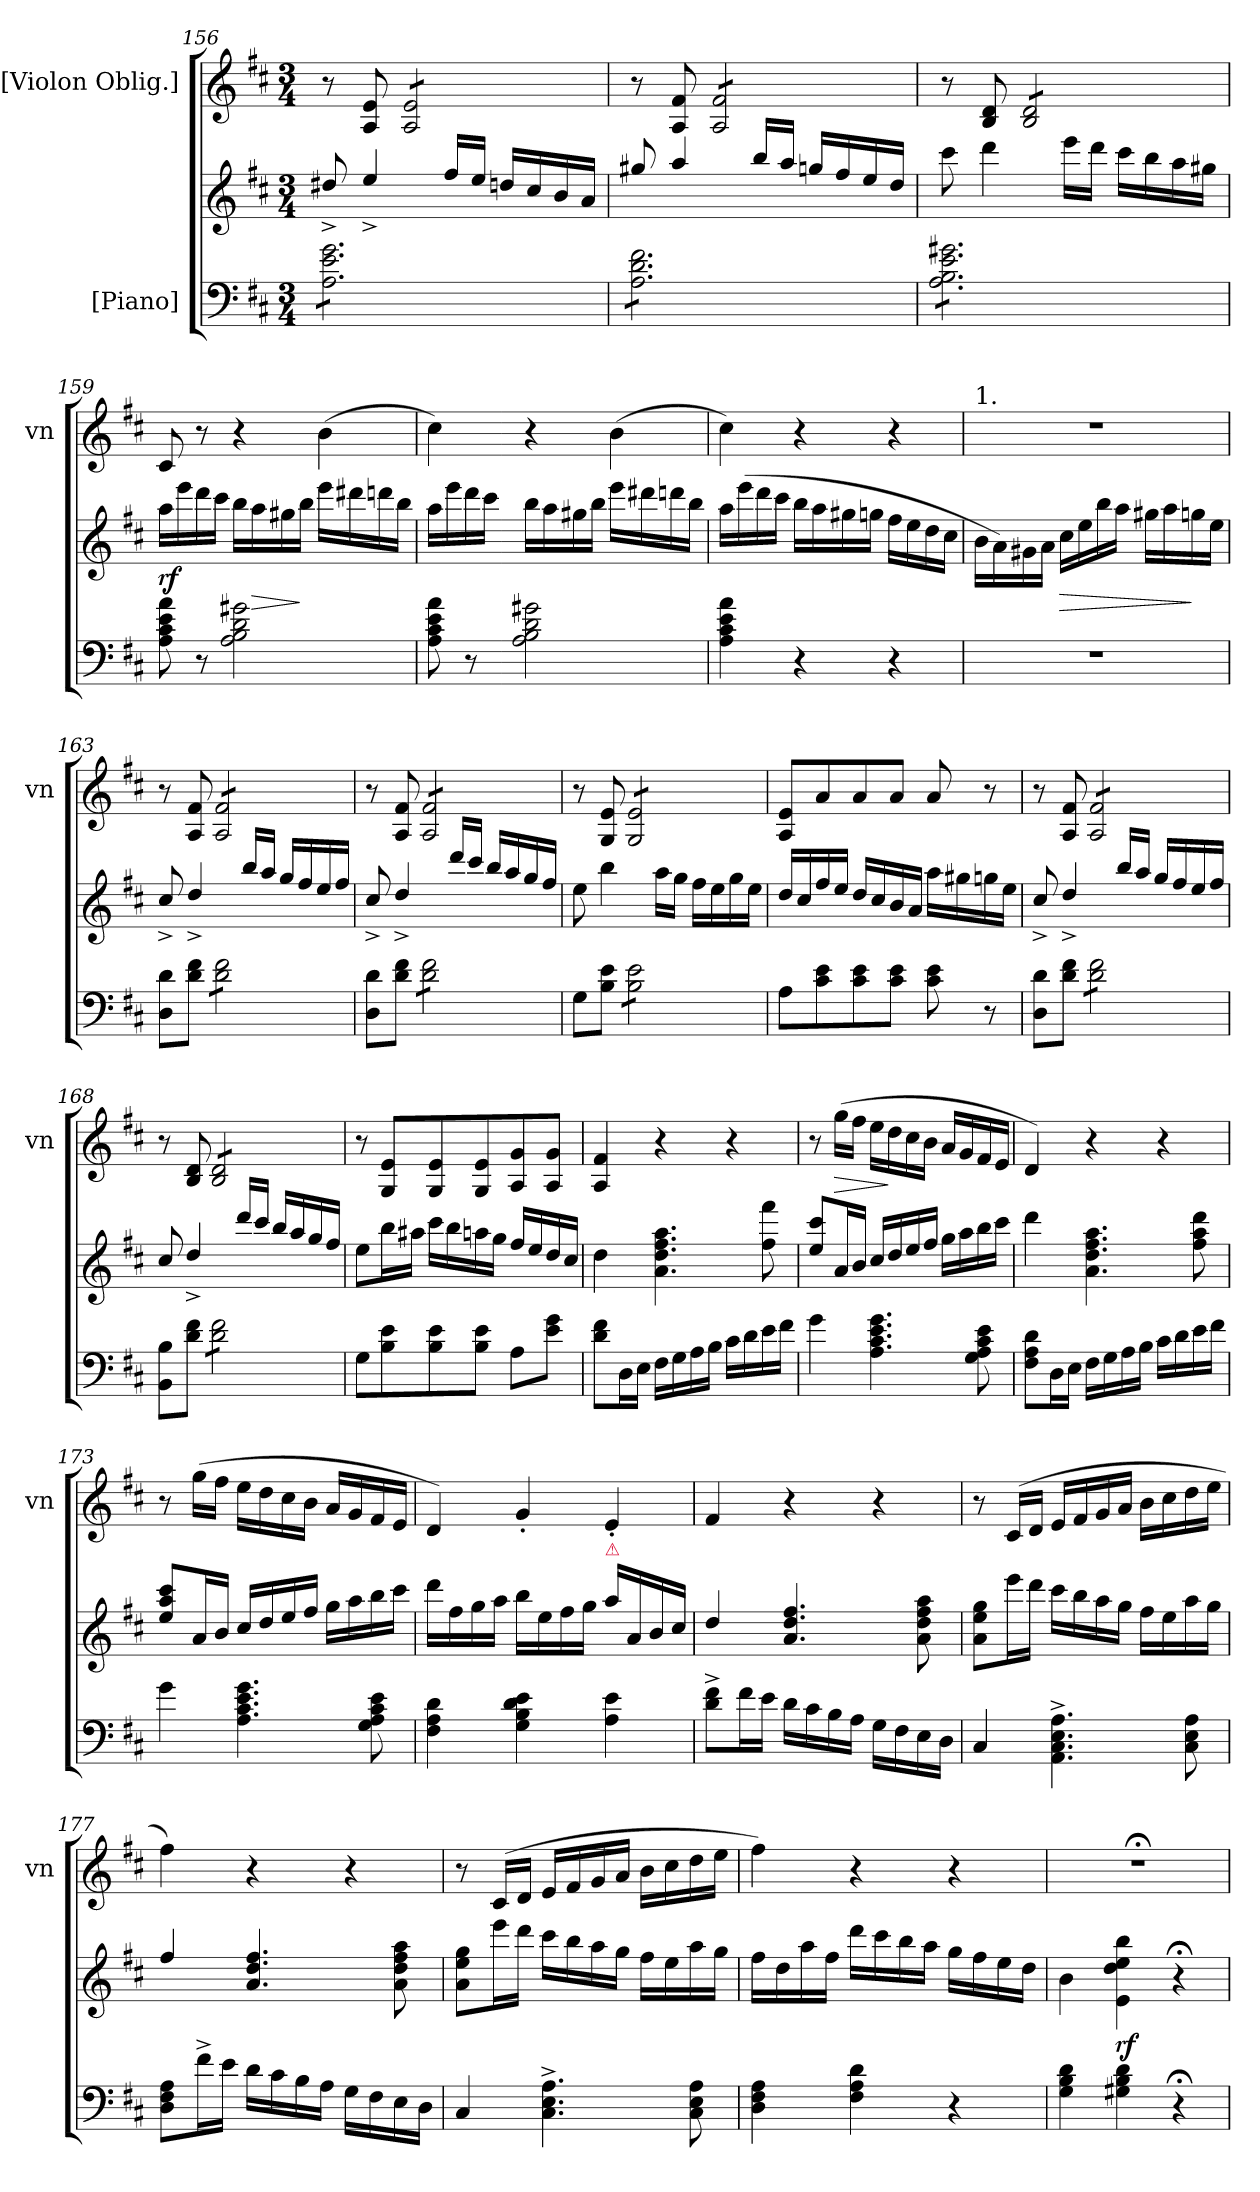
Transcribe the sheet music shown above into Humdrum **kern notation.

**kern	**kern	**dynam	**kern	**dynam
*part2	*part2	*part2	*part1	*part1
*staff3	*staff2	*staff2/3	*staff1	*staff1
*I"[Piano]	*	*	*I"[Violon Oblig.]	*
*	*	*	*I'vn	*
*clefF4	*clefG2	*	*clefG2	*
*k[f#c#]	*k[f#c#]	*	*k[f#c#]	*
*M3/4	*M3/4	*	*M3/4	*
=156	=156	=156	=156	=156
*tremolo	*	*	*	*
8A\ 8e\ 8g\L	8dd#X^>/	.	8r	po
8A\ 8e\ 8g\	4ee^>/	.	8A/ 8e/	.
*	*	*	*tremolo	*
8A\ 8e\ 8g\	.	.	8A/ 8e/L	.
8A\ 8e\ 8g\	16ff#/LL	.	8A/ 8e/	.
.	16ee/JJ	.	.	.
8A\ 8e\ 8g\	16ddn/LL	.	8A/ 8e/	.
.	16cc#/	.	.	.
8A\ 8e\ 8g\J	16b/	.	8A/ 8e/J	.
*	*	*	*Xtremolo	*
.	16a/JJ	.	.	.
=157	=157	=157	=157	=157
8A\ 8d\ 8f#\L	8gg#X/	.	8r	.
8A\ 8d\ 8f#\	4aa/	.	8A/ 8f#/	.
*	*	*	*tremolo	*
8A\ 8d\ 8f#\	.	.	8A/ 8f#/L	.
8A\ 8d\ 8f#\	16bb/LL	.	8A/ 8f#/	.
.	16aa/JJ	.	.	.
8A\ 8d\ 8f#\	16ggn/LL	.	8A/ 8f#/	.
.	16ff#/	.	.	.
8A\ 8d\ 8f#\J	16ee/	.	8A/ 8f#/J	.
*	*	*	*Xtremolo	*
.	16dd/JJ	.	.	.
=158	=158	=158	=158	=158
8A\ 8B\ 8e\ 8g#X\L	8ccc#\	.	8r	.
8A\ 8B\ 8e\ 8g#X\	4ddd\	.	8B/ 8d/	.
*	*	*	*tremolo	*
8A\ 8B\ 8e\ 8g#X\	.	.	8B/ 8d/L	.
8A\ 8B\ 8e\ 8g#X\	16eee\LL	.	8B/ 8d/	.
.	16ddd\JJ	.	.	.
8A\ 8B\ 8e\ 8g#X\	16ccc#\LL	.	8B/ 8d/	.
.	16bb\	.	.	.
8A\ 8B\ 8e\ 8g#X\J	16aa\	.	8B/ 8d/J	.
*	*	*	*Xtremolo	*
*Xtremolo	*	*	*	*
.	16gg#X\JJ	.	.	.
=159	=159	=159	=159	=159
8A\ 8c#\ 8e\ 8a\	16aa\LL	rf	8c#/	.
.	16eee\	.	.	.
8r	16ddd\	.	8r	.
.	16ccc#\JJ	.	.	.
2A\ 2B\ 2d\ 2g#X\	16bb\LL	.	4r	.
.	16aa\	>	.	.
.	16gg#X\	.	.	.
.	16bb\JJ	]	.	.
.	16eee\LL	.	(4b\	.
.	16ddd#X\	.	.	.
.	16dddn\	.	.	.
.	16bb\JJ	.	.	.
=160	=160	=160	=160	=160
8A\ 8c#\ 8e\ 8a\	16aa\LL	.	4cc#\)	.
.	16eee\	.	.	.
8r	16ddd\	.	.	.
.	16ccc#\JJ	.	.	.
=-	=-	=-	=-	=-
2A\ 2B\ 2d\ 2g#X\	16bb\LL	.	4r	.
.	16aa\	.	.	.
.	16gg#X\	.	.	.
.	16bb\JJ	.	.	.
.	16eee\LL	.	(4b\	.
.	16ddd#X\	.	.	.
.	16dddn\	.	.	.
.	16bb\JJ	.	.	.
=161	=161	=161	=161	=161
4A\ 4c#\ 4e\ 4a\	16aa\LL	.	4cc#\)	.
.	(16eee\	.	.	.
.	16ddd\	.	.	.
.	16ccc#\JJ	.	.	.
4r	16bb\LL	.	4r	.
.	16aa\	.	.	.
.	16gg#X\	.	.	.
.	16ggn\JJ	.	.	.
4r	16ff#\LL	.	4r	.
.	16ee\	.	.	.
.	16dd\	.	.	.
.	16cc#\JJ	.	.	.
=162	=162	=162	=162	=162
!	!	!	!LO:TX:a:t=1.	!
2.r	16b\LL	.	2.r	.
.	16a\)	.	.	.
.	16g#X\	.	.	.
.	16a\JJ	.	.	.
.	16cc#\LL	>	.	.
.	16ee\	.	.	.
.	16bb\	.	.	.
.	16aa\JJ	.	.	.
.	16gg#X\LL	.	.	.
.	16aa\	.	.	.
.	16ggn\	]	.	.
.	16ee\JJ	.	.	.
=163	=163	=163	=163	=163
8D\ 8d\L	8cc#^>/	.	8r	.
8d\ 8f#\J	4dd^>/	.	8A/ 8f#/	.
*tremolo	*	*	*	*
*	*	*	*tremolo	*
8d\ 8f#\L	.	.	8A/ 8f#/L	.
8d\ 8f#\	16bb/LL	.	8A/ 8f#/	.
.	16aa/JJ	.	.	.
8d\ 8f#\	16gg/LL	.	8A/ 8f#/	.
.	16ff#/	.	.	.
8d\ 8f#\J	16ee/	.	8A/ 8f#/J	.
*	*	*	*Xtremolo	*
*Xtremolo	*	*	*	*
.	16ff#/JJ	.	.	.
=164	=164	=164	=164	=164
8D\ 8d\L	8cc#^>/	.	8r	.
8d\ 8f#\J	4dd^>/	.	8A/ 8f#/	.
*tremolo	*	*	*	*
*	*	*	*tremolo	*
8d\ 8f#\L	.	.	8A/ 8f#/L	.
8d\ 8f#\	16ddd/LL	.	8A/ 8f#/	.
.	16ccc#/JJ	.	.	.
8d\ 8f#\	16bb/LL	.	8A/ 8f#/	.
.	16aa/	.	.	.
8d\ 8f#\J	16gg/	.	8A/ 8f#/J	.
*	*	*	*Xtremolo	*
*Xtremolo	*	*	*	*
.	16ff#/JJ	.	.	.
=165	=165	=165	=165	=165
8G\L	8ee\	.	8r	.
8B\ 8e\J	4bb\	.	8G/ 8e/	.
*tremolo	*	*	*	*
*	*	*	*tremolo	*
8B\ 8e\L	.	.	8G/ 8e/L	.
8B\ 8e\	16aa\LL	.	8G/ 8e/	.
.	16gg\JJ	.	.	.
8B\ 8e\	16ff#\LL	.	8G/ 8e/	.
.	16ee\	.	.	.
8B\ 8e\J	16gg\	.	8G/ 8e/J	.
*	*	*	*Xtremolo	*
*Xtremolo	*	*	*	*
.	16ee\JJ	.	.	.
=166	=166	=166	=166	=166
8A\L	16dd/LL	.	8A/ 8e/L	.
.	16cc#/	.	.	.
8c#\ 8e\	16ff#/	.	8a/	.
.	16ee/JJ	.	.	.
8c#\ 8e\	16dd/LL	.	8a/	.
.	16cc#/	.	.	.
8c#\ 8e\J	16b/	.	8a/J	.
.	16a/JJ	.	.	.
8c#\ 8e\	16aa\LL	.	8a/	.
.	16gg#X\	.	.	.
8r	16ggn\	.	8r	.
.	16ee\JJ	.	.	.
=167	=167	=167	=167	=167
8D\ 8d\L	8cc#^>/	.	8r	.
8d\ 8f#\J	4dd^>/	.	8A/ 8f#/	.
*tremolo	*	*	*	*
*	*	*	*tremolo	*
8d\ 8f#\L	.	.	8A/ 8f#/L	.
8d\ 8f#\	16bb/LL	.	8A/ 8f#/	.
.	16aa/JJ	.	.	.
8d\ 8f#\	16gg/LL	.	8A/ 8f#/	.
.	16ff#/	.	.	.
8d\ 8f#\J	16ee/	.	8A/ 8f#/J	.
*	*	*	*Xtremolo	*
*Xtremolo	*	*	*	*
.	16ff#/JJ	.	.	.
=168	=168	=168	=168	=168
8BB\ 8B\L	8cc#/	.	8r	.
8d\ 8f#\J	4dd^>/	.	8B/ 8d/	.
*tremolo	*	*	*	*
*	*	*	*tremolo	*
8d\ 8f#\L	.	.	8B/ 8d/L	.
8d\ 8f#\	16ddd/LL	.	8B/ 8d/	.
.	16ccc#/JJ	.	.	.
8d\ 8f#\	16bb/LL	.	8B/ 8d/	.
.	16aa/	.	.	.
8d\ 8f#\J	16gg/	.	8B/ 8d/J	.
*	*	*	*Xtremolo	*
*Xtremolo	*	*	*	*
.	16ff#/JJ	.	.	.
=169	=169	=169	=169	=169
8G\L	8ee\L	.	8r	.
8B\ 8e\	16bb\L	.	8G/ 8e/L	.
.	16aa#X\JJ	.	.	.
8B\ 8e\	16ccc#\LL	.	8G/ 8e/	.
.	16bb\	.	.	.
8B\ 8e\J	16aan\	.	8G/ 8e/	.
.	16gg\JJ	.	.	.
8A\L	16ff#/LL	.	8A/ 8g/	.
.	16ee/	.	.	.
8e\ 8g\J	16dd/	.	8A/ 8g/J	.
.	16cc#/JJ	.	.	.
=170	=170	=170	=170	=170
8d\ 8f#\L	4dd\	.	4A/ 4f#/	.
16D\L	.	.	.	.
16E\JJ	.	.	.	.
16F#\LL	4.a\ 4.dd\ 4.ff#\ 4.aa\	.	4r	.
16G\	.	.	.	.
16A\	.	.	.	.
16B\JJ	.	.	.	.
16c#\LL	.	.	4r	.
16d\	.	.	.	.
16e\	8ff#\ 8fff#\	.	.	.
16f#\JJ	.	.	.	.
=171	=171	=171	=171	=171
4g\	8ee/ 8ccc#/L	.	8r	.
!	!	!	!	!LO:HP:b
.	16a/L	.	(16gg\LL	>
.	16b/JJ	.	16ff#\JJ	.
4.A\ 4.c#\ 4.e\ 4.g\	16cc#/LL	.	16ee\LL	.
.	16dd/	.	16dd\	]
.	16ee/	.	16cc#\	.
.	16ff#/JJ	.	16b\JJ	.
.	16gg\LL	.	16a/LL	.
.	16aa\	.	16g/	.
8G\ 8A\ 8c#\ 8e\	16bb\	.	16f#/	.
.	16ccc#\JJ	.	16e/JJ	.
=172	=172	=172	=172	=172
8F#\ 8A\ 8d\L	4ddd\	.	4d/)	.
16D\L	.	.	.	.
16E\JJ	.	.	.	.
16F#\LL	4.a\ 4.dd\ 4.ff#\ 4.aa\	.	4r	.
16G\	.	.	.	.
16A\	.	.	.	.
16B\JJ	.	.	.	.
16c#\LL	.	.	4r	.
16d\	.	.	.	.
16e\	8ff#\ 8aa\ 8ddd\	.	.	.
16f#\JJ	.	.	.	.
=173	=173	=173	=173	=173
4g\	8ee/ 8aa/ 8ccc#/L	.	8r	.
.	16a/L	.	(16gg\LL	.
.	16b/JJ	.	16ff#\JJ	.
4.A\ 4.c#\ 4.e\ 4.g\	16cc#/LL	.	16ee\LL	.
.	16dd/	.	16dd\	.
.	16ee/	.	16cc#\	.
.	16ff#/JJ	.	16b\JJ	.
.	16gg\LL	.	16a/LL	.
.	16aa\	.	16g/	.
8G\ 8A\ 8c#\ 8e\	16bb\	.	16f#/	.
.	16ccc#\JJ	.	16e/JJ	.
=174	=174	=174	=174	=174
4F#\ 4A\ 4d\	16ddd\LL	.	4d/)	.
.	16ff#\	.	.	.
.	16gg\	.	.	.
.	16aa\JJ	.	.	.
4G\ 4B\ 4d\ 4e\	16bb\LL	.	4g'/	.
.	16ee\	.	.	.
.	16ff#\	.	.	.
.	16gg\JJ	.	.	.
!	!LO:TX:a:color=crimson:t=⚠	!	!	!
4A\ 4e\	16aa\LL	.	4e'/	.
.	16a/	.	.	.
.	16b/	.	.	.
.	16cc#/JJ	.	.	.
=175	=175	=175	=175	=175
8d^\ 8f#^\L	4dd/	.	4f#/	.
16f#\L	.	.	.	.
16e\JJ	.	.	.	.
16d\LL	4.a/ 4.dd/ 4.ff#/	.	4r	.
16c#\	.	.	.	.
16B\	.	.	.	.
16A\JJ	.	.	.	.
16G\LL	.	.	4r	.
16F#\	.	.	.	.
16E\	8a\ 8dd\ 8ff#\ 8aa\	.	.	.
16D\JJ	.	.	.	.
=176	=176	=176	=176	=176
4C#/	8a\ 8ee\ 8gg\L	.	8r	.
.	16eee\L	.	(16c#/LL	.
.	16ddd\JJ	.	16d/JJ	.
4.AA^\ 4.C#^\ 4.E^\ 4.A^\	16ccc#\LL	.	16e/LL	.
.	16bb\	.	16f#/	.
.	16aa\	.	16g/	.
.	16gg\JJ	.	16a/JJ	.
.	16ff#\LL	.	16b\LL	.
.	16ee\	.	16cc#\	.
8C#\ 8E\ 8A\	16aa\	.	16dd\	.
.	16gg\JJ	.	16ee\JJ	.
=177	=177	=177	=177	=177
8D\ 8F#\ 8A\L	4ff#/	.	4ff#\)	.
16f#^\L	.	.	.	.
16e\JJ	.	.	.	.
16d\LL	4.a/ 4.dd/ 4.ff#/	.	4r	.
16c#\	.	.	.	.
16B\	.	.	.	.
16A\JJ	.	.	.	.
16G\LL	.	.	4r	.
16F#\	.	.	.	.
16E\	8a\ 8dd\ 8ff#\ 8aa\	.	.	.
16D\JJ	.	.	.	.
=178	=178	=178	=178	=178
4C#/	8a\ 8ee\ 8gg\L	.	8r	.
.	16eee\L	.	(16c#/LL	.
.	16ddd\JJ	.	16d/JJ	.
4.C#^\ 4.E^\ 4.A^\	16ccc#\LL	.	16e/LL	.
.	16bb\	.	16f#/	.
.	16aa\	.	16g/	.
.	16gg\JJ	.	16a/JJ	.
.	16ff#\LL	.	16b\LL	.
.	16ee\	.	16cc#\	.
8C#\ 8E\ 8A\	16aa\	.	16dd\	.
.	16gg\JJ	.	16ee\JJ	.
=179	=179	=179	=179	=179
4D\ 4F#\ 4A\	16ff#\LL	.	4ff#\)	.
.	16dd\	.	.	.
.	16aa\	.	.	.
.	16ff#\JJ	.	.	.
4F#\ 4A\ 4d\	16ddd\LL	.	4r	.
.	16ccc#\	.	.	.
.	16bb\	.	.	.
.	16aa\JJ	.	.	.
4r	16gg\LL	.	4r	.
.	16ff#\	.	.	.
.	16ee\	.	.	.
.	16dd\JJ	.	.	.
=180	=180	=180	=180	=180
!	!	!	!LO:N:vis=2	!
4G\ 4B\ 4d\	4b\	.	2.r;<	.
4G#X\ 4B\ 4d\	4e\ 4dd\ 4ee\ 4bb\	rf	.	.
4r;<	4r;<	.	.	.
=	=	=	=	=
*-	*-	*-	*-	*-
